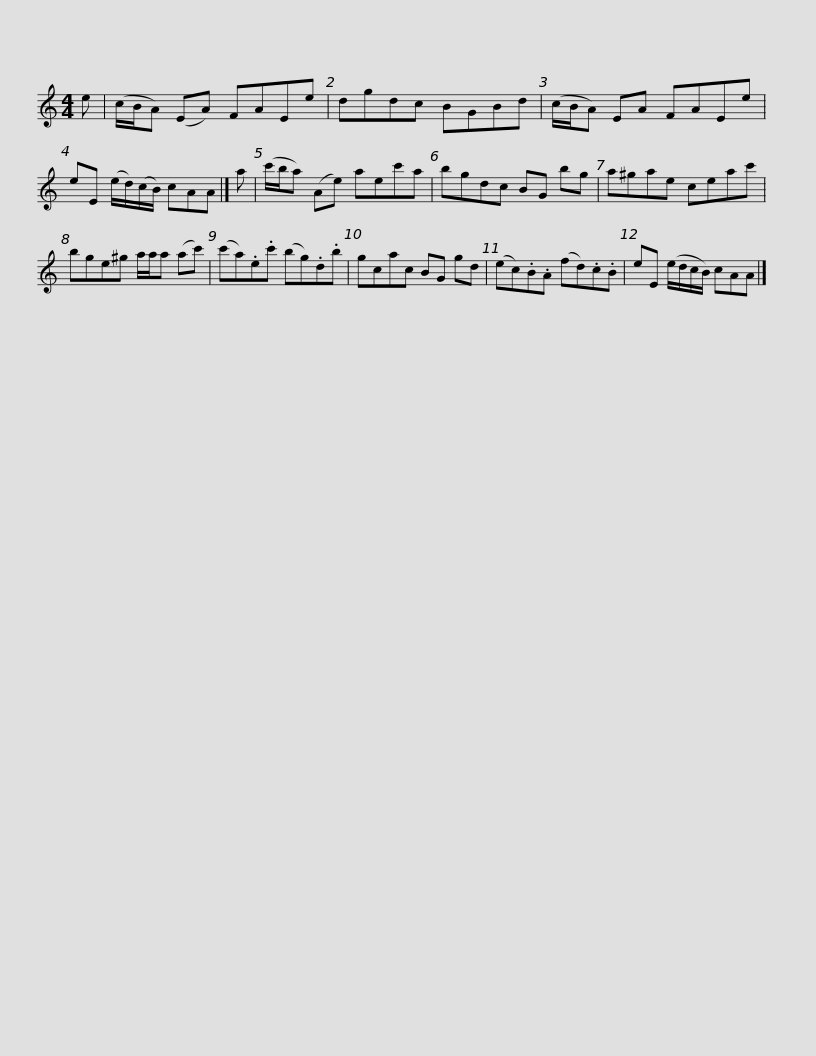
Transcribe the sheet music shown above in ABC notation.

X:1
L:1/8
M:4/4
I:linebreak $
K:C
V:1 treble
V:1
 e | (c/B/A) (EA) FAEe | dgdc BGBd | (c/B/A) EA FAEe | eE (e/d/)(c/B/) cAA |] %5
 a |$ (c'/b/a) (Ae) aec'a | bgdc BG bg | a^gae ceac' | bge^g a/a/a (ac') |$ %10
 (c'a).e.c' (bg).d.b | gcac BG gd | (ec).B.A (fd).c.B | eE (e/d/c/B/) cAA |] %14
